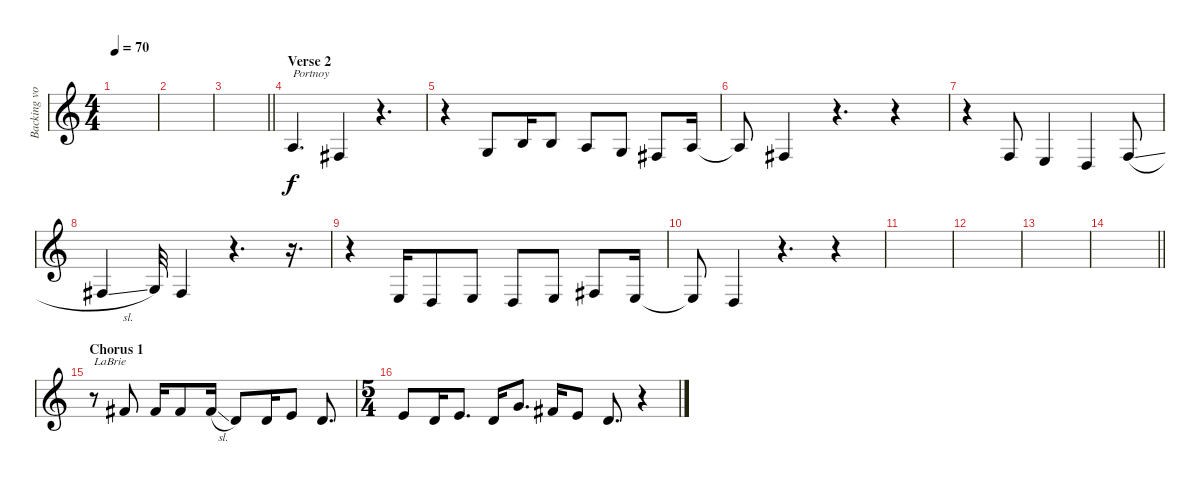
\track ("Backing vocals" "Backing vo") {instrument bassoon}
\staff {score}
\tuning (E4 B3 G3 D3 A2 E2) {hide}
\ts (4 4)
\tempo 70
\clef g2
\ks c
|
|
\barLineRight lightlight
|
\section ("" "Verse 2")
2.3.4{d txt "Portnoy"} 4.4.4 r.4{d} |
r.4 0.3.8 0.2.16 0.2.8 2.3.8 0.3.8 4.4.8 2.3.16 |
2.3{t}.8 4.4.4 r.4{d} r.4 |
r.4 3.4.8 2.4.4 0.4.4 3.4{sl}.8 |
4.4{sl}.4 5.4.32 4.4.4 r.4{d} r.16{d} |
r.4 2.4.16 0.4.8 2.4.8 0.4.8 2.4.8 4.4.8 2.4.16 |
2.4{t}.8 0.4.4 r.4{d} r.4 |
|
|
|
\barLineRight lightlight
|
\section ("" "Chorus 1")
r.8{txt "LaBrie" volume 11 instrument clarinet} 2.1.8 2.1.16 2.1.8 7.2{sl}.16 3.2.8 3.2.16 0.1.8 3.2.8{d} |
\ts (5 4)
0.1.8 3.2.16 0.1.8{d} 3.2.16 3.1.8{d} 2.1.16 0.1.8 3.2.8{d} r.4
